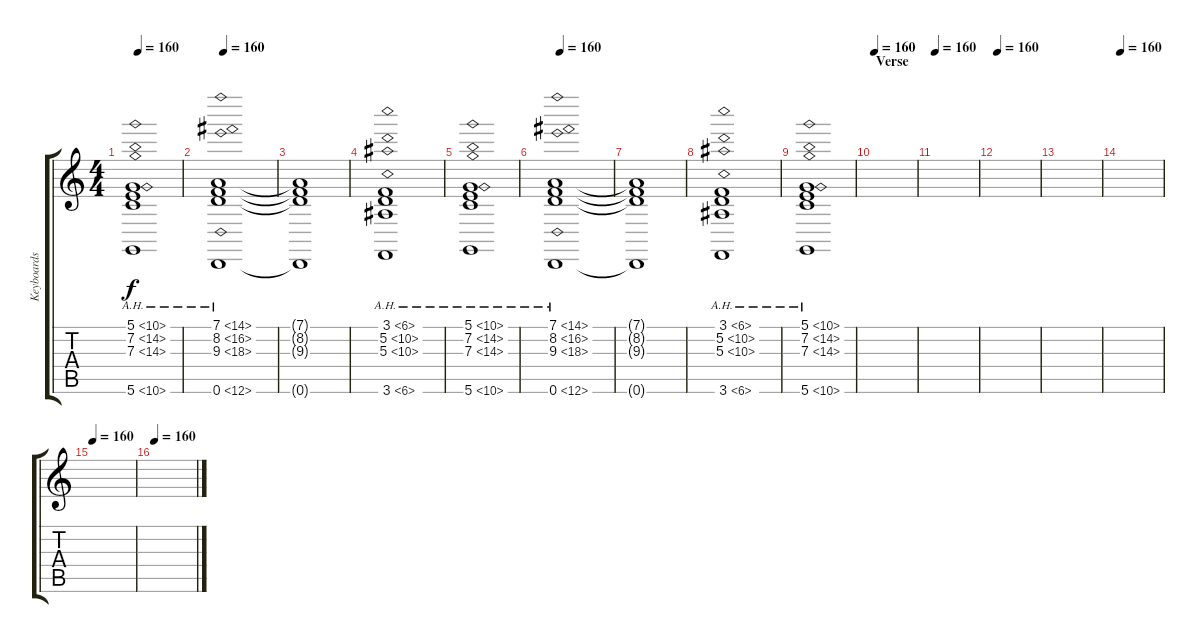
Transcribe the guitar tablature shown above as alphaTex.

\track ("Keyboards II" "Keyboards ") {instrument stringensemble1}
\staff {score tabs}
\tuning (D4 A3 F3 C3 G2 D2) {hide}
\ts (4 4)
\tempo 160
\clef g2
\ks c
(5.1{ah 5} 7.2{ah 7} 7.3{ah 7} 5.6{ah 5}).1{dy f} |
\tempo 160
(7.1{ah 7} 8.2{ah 8} 9.3{ah 9} 0.6{ah 12}).1 |
(7.1{t} 8.2{t} 9.3{t} 0.6{t}).1 |
(3.1{ah 3} 5.2{ah 5} 5.3{ah 5} 3.6{ah 3}).1 |
(5.1{ah 5} 7.2{ah 7} 7.3{ah 7} 5.6{ah 5}).1 |
\tempo 160
(7.1{ah 7} 8.2{ah 8} 9.3{ah 9} 0.6{ah 12}).1 |
(7.1{t} 8.2{t} 9.3{t} 0.6{t}).1 |
(3.1{ah 3} 5.2{ah 5} 5.3{ah 5} 3.6{ah 3}).1 |
(5.1{ah 5} 7.2{ah 7} 7.3{ah 7} 5.6{ah 5}).1 |
\section ("" "Verse")
\tempo 160
|
\tempo 160
|
\tempo 160
|
|
\tempo 160
|
\tempo 160
|
\tempo 160
